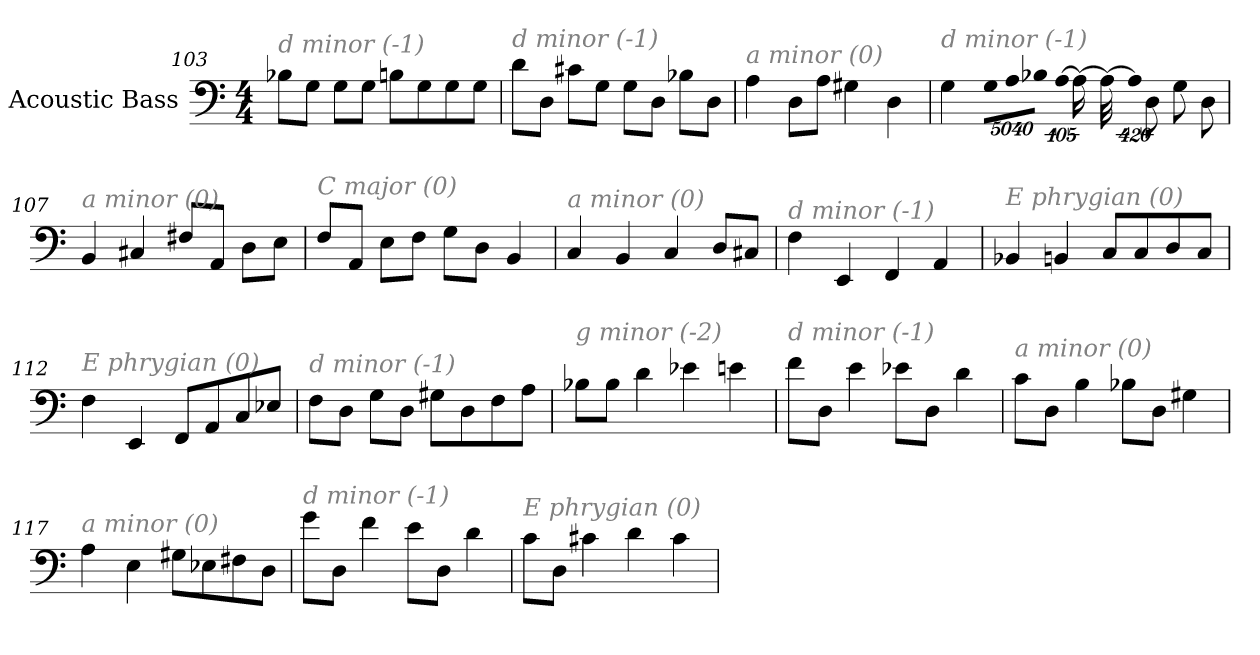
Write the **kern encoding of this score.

**kern
*part1
*staff1
*I"Acoustic Bass
*clefF4
*ITrd7c12
*k[]
*C:
*M4/4
=103
!LO:TX:i:color=#808080:t=d minor (-1)
8BB-XL
8GGJ
8GGL
8GGJ
8BBnL
8GG
8GG
8GGJ
=104
!LO:TX:i:color=#808080:t=d minor (-1)
8DL
8DDJ
8C#XL
8GGJ
8GGL
8DDJ
8BB-XL
8DDJ
=105
!LO:TX:i:color=#808080:t=a minor (0)
4AA
8DDL
8AAJ
4GG#X
4DD
=106
!LO:TX:i:color=#808080:t=d minor (-1)
4GG
!LO:N:vis=8
40320%3347GGL
!LO:N:vis=8
40320%3347AA
!LO:N:vis=8
40320%3347BB-XJ
!LO:N:vis=1024
[13440%13AAL
16AAL_
32AAL_
!LO:N:vis=1024%31
13440%407AAL]
8DDJ
8GGL
8DDJ
=107
!LO:TX:i:color=#808080:t=a minor (0)
4BBB
4CC#X
8FF#XL
8AAAJ
8DDL
8EEJ
=108
!LO:TX:i:color=#808080:t=C major (0)
8FFL
8AAAJ
8EEL
8FFJ
8GGL
8DDJ
4BBB
=109
!LO:TX:i:color=#808080:t=a minor (0)
4CC
4BBB
4CC
8DDL
8CC#XJ
=110
!LO:TX:i:color=#808080:t=d minor (-1)
4FF
4EEE
4FFF
4AAA
=111
!LO:TX:i:color=#808080:t=E phrygian (0)
4BBB-X
4BBBn
8CCL
8CC
8DD
8CCJ
=112
!LO:TX:i:color=#808080:t=E phrygian (0)
4FF
4EEE
8FFFL
8AAA
8CC
8EE-XJ
=113
!LO:TX:i:color=#808080:t=d minor (-1)
8FFL
8DDJ
8GGL
8DDJ
8GG#XL
8DD
8FF
8AAJ
=114
!LO:TX:i:color=#808080:t=g minor (-2)
8BB-XL
8BB-J
4D
4E-X
4En
=115
!LO:TX:i:color=#808080:t=d minor (-1)
8FL
8DDJ
4E
8E-XL
8DDJ
4D
=116
!LO:TX:i:color=#808080:t=a minor (0)
8CL
8DDJ
4BB
8BB-XL
8DDJ
4GG#X
=117
!LO:TX:i:color=#808080:t=a minor (0)
4AA
4EE
8GG#XL
8EE-X
8FF#X
8DDJ
=118
!LO:TX:i:color=#808080:t=d minor (-1)
8GL
8DDJ
4F
8EL
8DDJ
4D
=119
!LO:TX:i:color=#808080:t=E phrygian (0)
8CL
8DDJ
4C#X
4D
4C#
=
*-
